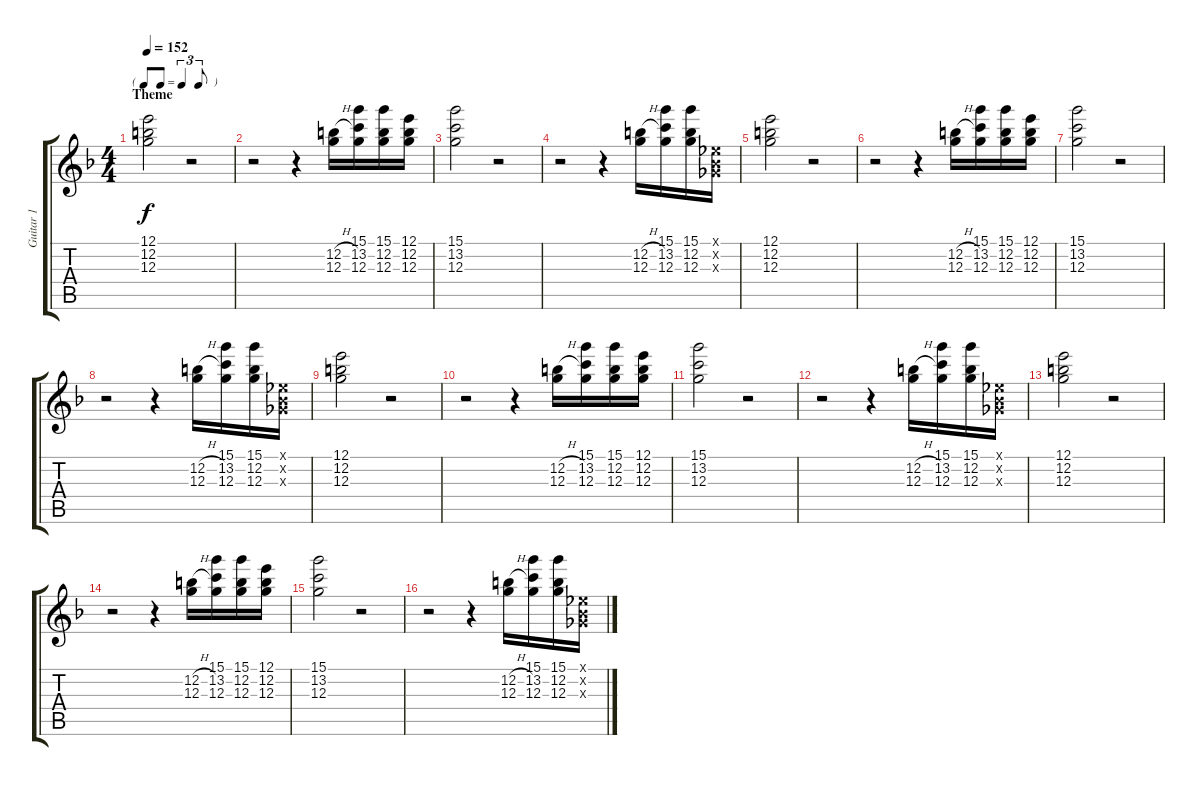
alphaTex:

\track ("Guitar 1" "Guitar 1") {instrument electricguitarclean}
\staff {score tabs}
\tuning (E4 B3 G3 D3 A2 E2) {hide}
\ts (4 4)
\tf triplet8th
\section ("" "Theme")
\tempo 152
\clef g2
\ks f
(12.1 12.2 12.3).2{dy f} r.2 |
r.2 r.4 (12.2{h} 12.3).16 (15.1 13.2 12.3).16 (15.1 12.2 12.3).16 (12.1 12.2 12.3).16 |
(15.1 13.2 12.3).2 r.2 |
r.2 r.4 (12.2{h} 12.3).16 (15.1 13.2 12.3).16 (15.1 12.2 12.3).16 (-1.1{x} -1.2{x} -1.3{x}).16 |
(12.1 12.2 12.3).2 r.2 |
r.2 r.4 (12.2{h} 12.3).16 (15.1 13.2 12.3).16 (15.1 12.2 12.3).16 (12.1 12.2 12.3).16 |
(15.1 13.2 12.3).2 r.2 |
r.2 r.4 (12.2{h} 12.3).16 (15.1 13.2 12.3).16 (15.1 12.2 12.3).16 (-1.1{x} -1.2{x} -1.3{x}).16 |
(12.1 12.2 12.3).2 r.2 |
r.2 r.4 (12.2{h} 12.3).16 (15.1 13.2 12.3).16 (15.1 12.2 12.3).16 (12.1 12.2 12.3).16 |
(15.1 13.2 12.3).2 r.2 |
r.2 r.4 (12.2{h} 12.3).16 (15.1 13.2 12.3).16 (15.1 12.2 12.3).16 (-1.1{x} -1.2{x} -1.3{x}).16 |
(12.1 12.2 12.3).2 r.2 |
r.2 r.4 (12.2{h} 12.3).16 (15.1 13.2 12.3).16 (15.1 12.2 12.3).16 (12.1 12.2 12.3).16 |
(15.1 13.2 12.3).2 r.2 |
r.2 r.4 (12.2{h} 12.3).16 (15.1 13.2 12.3).16 (15.1 12.2 12.3).16 (-1.1{x} -1.2{x} -1.3{x}).16
